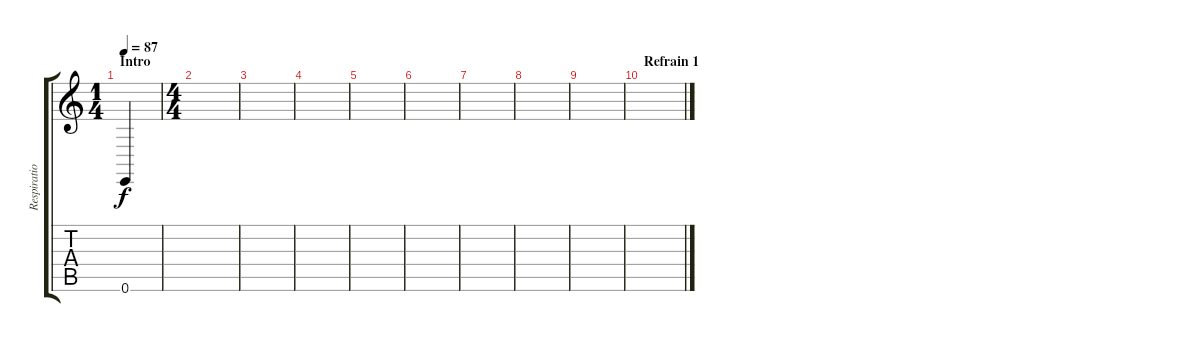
\track ("Respiration + Bruits" "Respiratio") {instrument seashore}
\staff {score tabs}
\tuning (E4 B3 G3 D3 A2 E2) {hide}
\ts (1 4)
\section ("" "Intro")
\tempo 87
\clef g2
\ks c
0.6.4{dy f instrument seashore} |
\ts (4 4)
|
|
|
|
|
|
|
|
\section ("" "Refrain 1")
